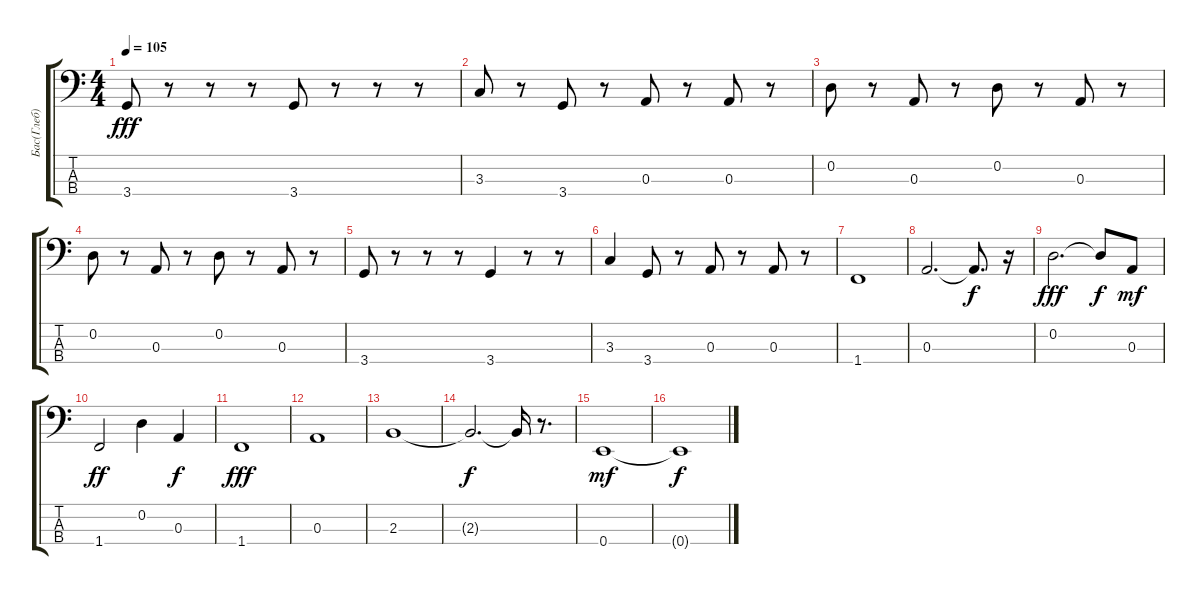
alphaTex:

\track ("Бас(Глеб)" "Бас(Глеб)") {instrument electricbassfinger}
\staff {score tabs}
\tuning (G2 D2 A1 E1) {hide}
\ts (4 4)
\tempo 105
\clef f4
\ks c
3.4.8{dy fff} r.8 r.8 r.8 3.4.8 r.8 r.8 r.8 |
3.3.8 r.8 3.4.8 r.8 0.3.8 r.8 0.3.8 r.8 |
0.2.8 r.8 0.3.8 r.8 0.2.8 r.8 0.3.8 r.8 |
0.2.8 r.8 0.3.8 r.8 0.2.8 r.8 0.3.8 r.8 |
3.4.8 r.8 r.8 r.8 3.4.4 r.8 r.8 |
3.3.4 3.4.8 r.8 0.3.8 r.8 0.3.8 r.8 |
1.4.1 |
0.3.2{d} 0.3{t}.8{d dy f} r.16 |
0.2.2{d dy fff} 0.2{t}.8{dy f} 0.3.8{dy mf} |
1.4.2{dy ff} 0.2.4 0.3.4{dy f} |
1.4.1{dy fff} |
0.3.1 |
2.3.1 |
2.3{t}.2{d dy f} 2.3{t}.16 r.8{d} |
0.4.1{dy mf} |
0.4{t}.1{dy f}
